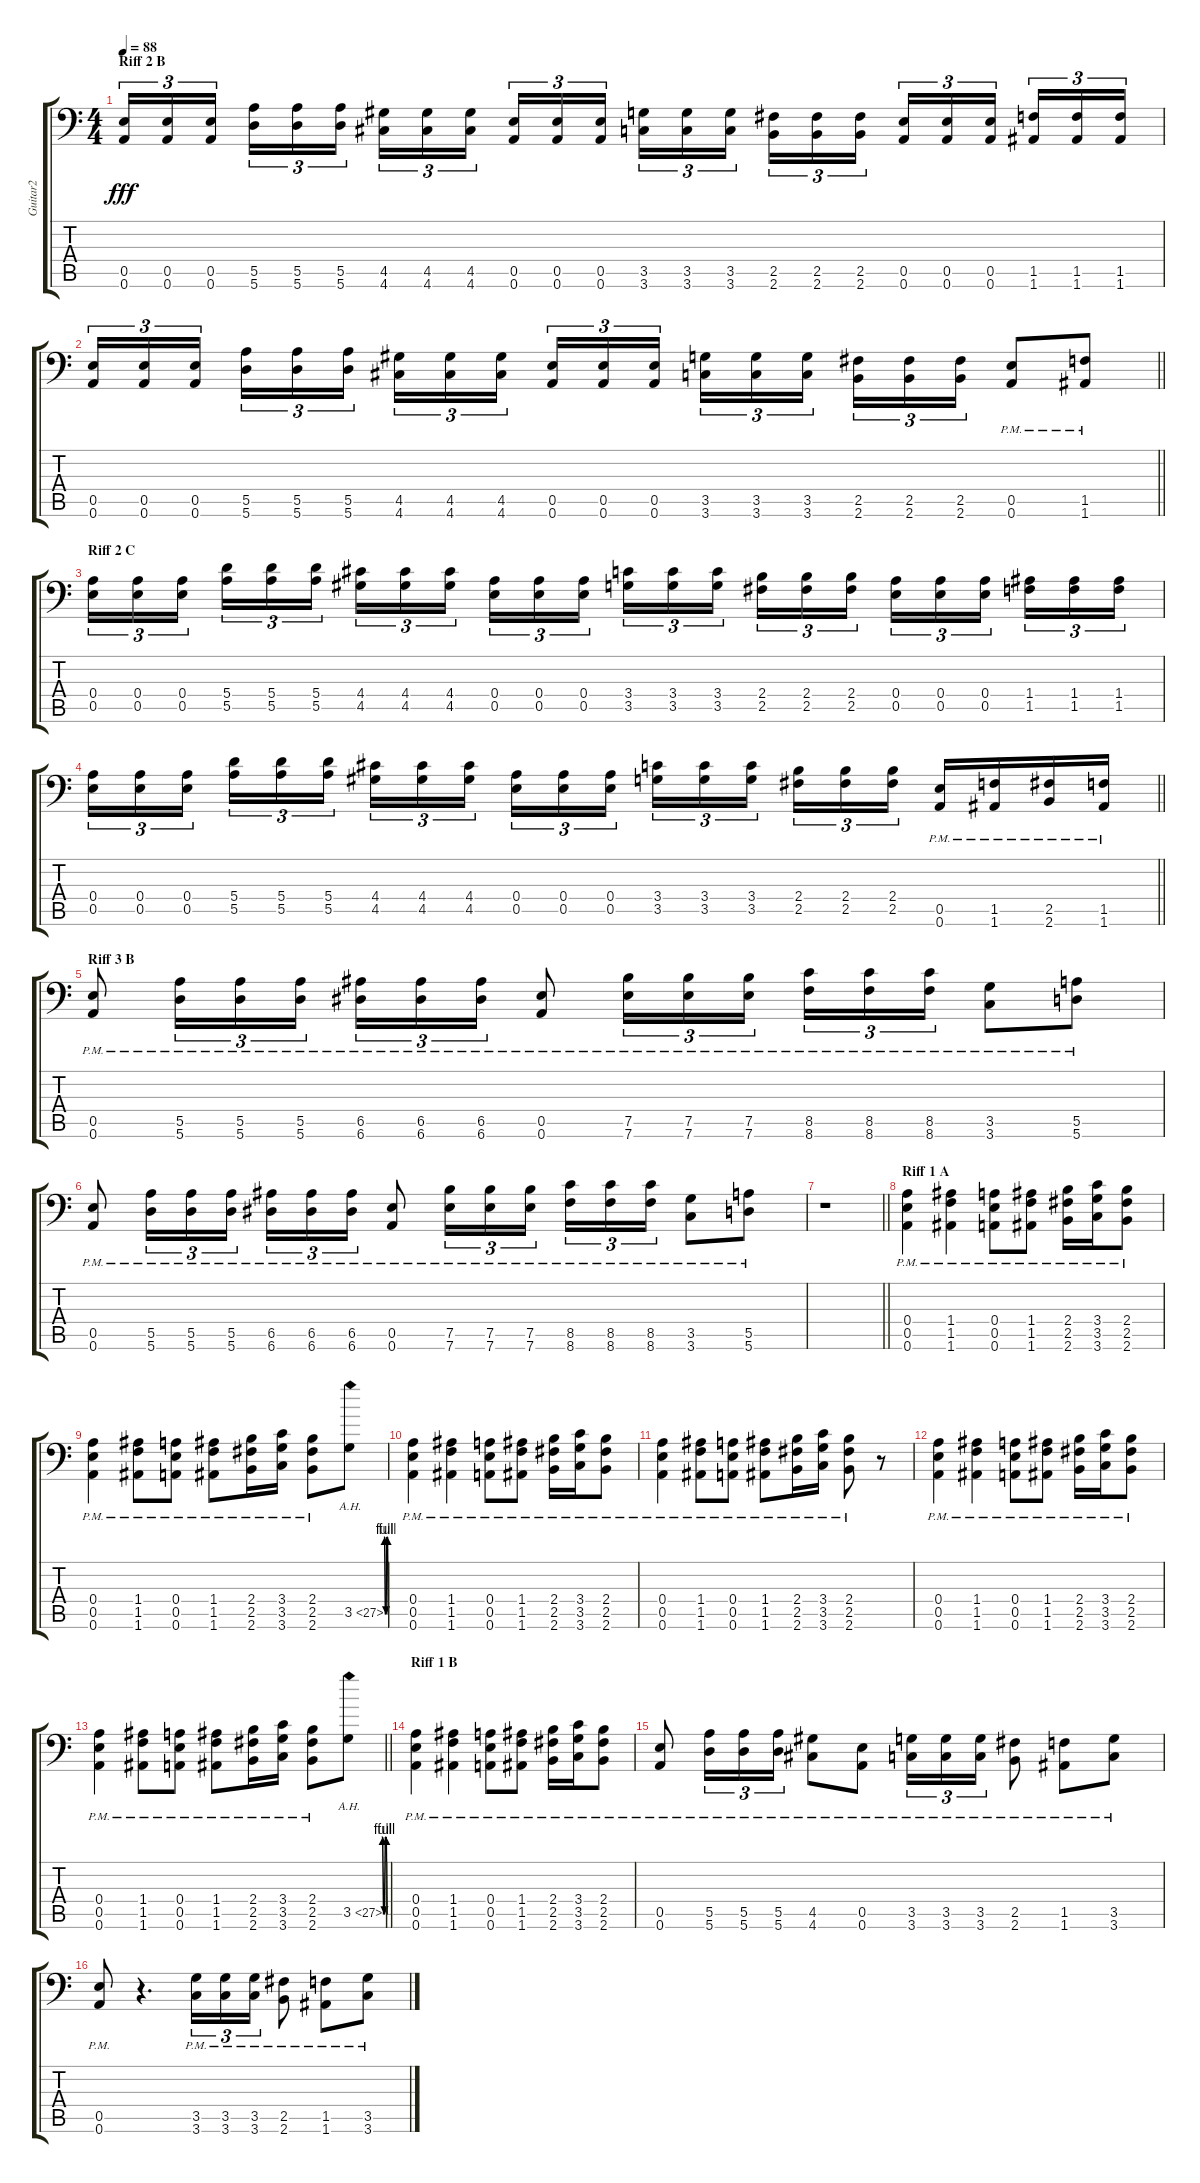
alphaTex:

\track ("Guitar2" "Guitar2") {instrument distortionguitar}
\staff {score tabs}
\tuning (B3 G3 D3 A2 E2 A1) {hide}
\ts (4 4)
\section ("" "Riff 2 B")
\tempo 88
\clef f4
\ks c
(0.5 0.6).16{tu (3 2) dy fff} (0.5 0.6).16{tu (3 2)} (0.5 0.6).16{tu (3 2) beam splitsecondary} (5.5 5.6).16{tu (3 2)} (5.5 5.6).16{tu (3 2)} (5.5 5.6).16{tu (3 2)} (4.5 4.6).16{tu (3 2)} (4.5 4.6).16{tu (3 2)} (4.5 4.6).16{tu (3 2) beam splitsecondary} (0.5 0.6).16{tu (3 2)} (0.5 0.6).16{tu (3 2)} (0.5 0.6).16{tu (3 2)} (3.5 3.6).16{tu (3 2)} (3.5 3.6).16{tu (3 2)} (3.5 3.6).16{tu (3 2) beam splitsecondary} (2.5 2.6).16{tu (3 2)} (2.5 2.6).16{tu (3 2)} (2.5 2.6).16{tu (3 2)} (0.5 0.6).16{tu (3 2)} (0.5 0.6).16{tu (3 2)} (0.5 0.6).16{tu (3 2) beam splitsecondary} (1.5 1.6).16{tu (3 2)} (1.5 1.6).16{tu (3 2)} (1.5 1.6).16{tu (3 2)} |
\barLineRight lightlight
(0.5 0.6).16{tu (3 2)} (0.5 0.6).16{tu (3 2)} (0.5 0.6).16{tu (3 2) beam splitsecondary} (5.5 5.6).16{tu (3 2)} (5.5 5.6).16{tu (3 2)} (5.5 5.6).16{tu (3 2)} (4.5 4.6).16{tu (3 2)} (4.5 4.6).16{tu (3 2)} (4.5 4.6).16{tu (3 2) beam splitsecondary} (0.5 0.6).16{tu (3 2)} (0.5 0.6).16{tu (3 2)} (0.5 0.6).16{tu (3 2)} (3.5 3.6).16{tu (3 2)} (3.5 3.6).16{tu (3 2)} (3.5 3.6).16{tu (3 2) beam splitsecondary} (2.5 2.6).16{tu (3 2)} (2.5 2.6).16{tu (3 2)} (2.5 2.6).16{tu (3 2)} (0.5{pm} 0.6{pm}).8 (1.5{pm} 1.6{pm}).8 |
\section ("" "Riff 2 C")
(0.4 0.5).16{tu (3 2)} (0.4 0.5).16{tu (3 2)} (0.4 0.5).16{tu (3 2) beam splitsecondary} (5.4 5.5).16{tu (3 2)} (5.4 5.5).16{tu (3 2)} (5.4 5.5).16{tu (3 2)} (4.4 4.5).16{tu (3 2)} (4.4 4.5).16{tu (3 2)} (4.4 4.5).16{tu (3 2) beam splitsecondary} (0.4 0.5).16{tu (3 2)} (0.4 0.5).16{tu (3 2)} (0.4 0.5).16{tu (3 2)} (3.4 3.5).16{tu (3 2)} (3.4 3.5).16{tu (3 2)} (3.4 3.5).16{tu (3 2) beam splitsecondary} (2.4 2.5).16{tu (3 2)} (2.4 2.5).16{tu (3 2)} (2.4 2.5).16{tu (3 2)} (0.4 0.5).16{tu (3 2)} (0.4 0.5).16{tu (3 2)} (0.4 0.5).16{tu (3 2) beam splitsecondary} (1.4 1.5).16{tu (3 2)} (1.4 1.5).16{tu (3 2)} (1.4 1.5).16{tu (3 2)} |
\barLineRight lightlight
(0.4 0.5).16{tu (3 2)} (0.4 0.5).16{tu (3 2)} (0.4 0.5).16{tu (3 2) beam splitsecondary} (5.4 5.5).16{tu (3 2)} (5.4 5.5).16{tu (3 2)} (5.4 5.5).16{tu (3 2)} (4.4 4.5).16{tu (3 2)} (4.4 4.5).16{tu (3 2)} (4.4 4.5).16{tu (3 2) beam splitsecondary} (0.4 0.5).16{tu (3 2)} (0.4 0.5).16{tu (3 2)} (0.4 0.5).16{tu (3 2)} (3.4 3.5).16{tu (3 2)} (3.4 3.5).16{tu (3 2)} (3.4 3.5).16{tu (3 2) beam splitsecondary} (2.4 2.5).16{tu (3 2)} (2.4 2.5).16{tu (3 2)} (2.4 2.5).16{tu (3 2)} (0.5{pm} 0.6{pm}).16 (1.5{pm} 1.6{pm}).16 (2.5{pm} 2.6{pm}).16 (1.5{pm} 1.6{pm}).16 |
\section ("" "Riff 3 B")
(0.5{pm} 0.6{pm}).8 (5.5{pm} 5.6{pm}).16{tu (3 2)} (5.5{pm} 5.6{pm}).16{tu (3 2)} (5.5{pm} 5.6{pm}).16{tu (3 2)} (6.5{pm} 6.6{pm}).16{tu (3 2)} (6.5{pm} 6.6{pm}).16{tu (3 2)} (6.5{pm} 6.6{pm}).16{tu (3 2)} (0.5{pm} 0.6{pm}).8 (7.5{pm} 7.6{pm}).16{tu (3 2)} (7.5{pm} 7.6{pm}).16{tu (3 2)} (7.5{pm} 7.6{pm}).16{tu (3 2) beam splitsecondary} (8.5{pm} 8.6{pm}).16{tu (3 2)} (8.5{pm} 8.6{pm}).16{tu (3 2)} (8.5{pm} 8.6{pm}).16{tu (3 2)} (3.5{pm} 3.6{pm}).8 (5.5{pm} 5.6{pm}).8 |
(0.5{pm} 0.6{pm}).8 (5.5{pm} 5.6{pm}).16{tu (3 2)} (5.5{pm} 5.6{pm}).16{tu (3 2)} (5.5{pm} 5.6{pm}).16{tu (3 2)} (6.5{pm} 6.6{pm}).16{tu (3 2)} (6.5{pm} 6.6{pm}).16{tu (3 2)} (6.5{pm} 6.6{pm}).16{tu (3 2)} (0.5{pm} 0.6{pm}).8 (7.5{pm} 7.6{pm}).16{tu (3 2)} (7.5{pm} 7.6{pm}).16{tu (3 2)} (7.5{pm} 7.6{pm}).16{tu (3 2) beam splitsecondary} (8.5{pm} 8.6{pm}).16{tu (3 2)} (8.5{pm} 8.6{pm}).16{tu (3 2)} (8.5{pm} 8.6{pm}).16{tu (3 2)} (3.5{pm} 3.6{pm}).8 (5.5{pm} 5.6{pm}).8 |
\barLineRight lightlight
r.1 |
\section ("" "Riff 1 A")
(0.4{pm} 0.5{pm} 0.6{pm}).4 (1.4{pm} 1.5{pm} 1.6{pm}).4 (0.4{pm} 0.5{pm} 0.6{pm}).8 (1.4{pm} 1.5{pm} 1.6{pm}).8 (2.4{pm} 2.5{pm} 2.6{pm}).16 (3.4{pm} 3.5{pm} 3.6{pm}).16 (2.4{pm} 2.5{pm} 2.6{pm}).8 |
(0.4{pm} 0.5{pm} 0.6{pm}).4 (1.4{pm} 1.5{pm} 1.6{pm}).8 (0.4{pm} 0.5{pm} 0.6{pm}).8 (1.4{pm} 1.5{pm} 1.6{pm}).8 (2.4{pm} 2.5{pm} 2.6{pm}).16 (3.4{pm} 3.5{pm} 3.6{pm}).16 (2.4{pm} 2.5{pm} 2.6{pm}).8 3.5{be (custom 0 0 10 4 20 4 30 0 40 0 50 4 60 4) ah 24}.8 |
(0.4{pm} 0.5{pm} 0.6{pm}).4 (1.4{pm} 1.5{pm} 1.6{pm}).4 (0.4{pm} 0.5{pm} 0.6{pm}).8 (1.4{pm} 1.5{pm} 1.6{pm}).8 (2.4{pm} 2.5{pm} 2.6{pm}).16 (3.4{pm} 3.5{pm} 3.6{pm}).16 (2.4{pm} 2.5{pm} 2.6{pm}).8 |
(0.4{pm} 0.5{pm} 0.6{pm}).4 (1.4{pm} 1.5{pm} 1.6{pm}).8 (0.4{pm} 0.5{pm} 0.6{pm}).8 (1.4{pm} 1.5{pm} 1.6{pm}).8 (2.4{pm} 2.5{pm} 2.6{pm}).16 (3.4{pm} 3.5{pm} 3.6{pm}).16 (2.4{pm} 2.5{pm} 2.6{pm}).8 r.8 |
(0.4{pm} 0.5{pm} 0.6{pm}).4 (1.4{pm} 1.5{pm} 1.6{pm}).4 (0.4{pm} 0.5{pm} 0.6{pm}).8 (1.4{pm} 1.5{pm} 1.6{pm}).8 (2.4{pm} 2.5{pm} 2.6{pm}).16 (3.4{pm} 3.5{pm} 3.6{pm}).16 (2.4{pm} 2.5{pm} 2.6{pm}).8 |
\barLineRight lightlight
(0.4{pm} 0.5{pm} 0.6{pm}).4 (1.4{pm} 1.5{pm} 1.6{pm}).8 (0.4{pm} 0.5{pm} 0.6{pm}).8 (1.4{pm} 1.5{pm} 1.6{pm}).8 (2.4{pm} 2.5{pm} 2.6{pm}).16 (3.4{pm} 3.5{pm} 3.6{pm}).16 (2.4{pm} 2.5{pm} 2.6{pm}).8 3.5{be (custom 0 0 10 4 20 4 30 0 40 0 50 4 60 4) ah 24}.8 |
\section ("" "Riff 1 B")
(0.4{pm} 0.5{pm} 0.6{pm}).4 (1.4{pm} 1.5{pm} 1.6{pm}).4 (0.4{pm} 0.5{pm} 0.6{pm}).8 (1.4{pm} 1.5{pm} 1.6{pm}).8 (2.4{pm} 2.5{pm} 2.6{pm}).16 (3.4{pm} 3.5{pm} 3.6{pm}).16 (2.4{pm} 2.5{pm} 2.6{pm}).8 |
(0.5{pm} 0.6{pm}).8 (5.5{pm} 5.6{pm}).16{tu (3 2)} (5.5{pm} 5.6{pm}).16{tu (3 2)} (5.5{pm} 5.6{pm}).16{tu (3 2)} (4.5{pm} 4.6{pm}).8 (0.5{pm} 0.6{pm}).8 (3.5{pm} 3.6{pm}).16{tu (3 2)} (3.5{pm} 3.6{pm}).16{tu (3 2)} (3.5{pm} 3.6{pm}).16{tu (3 2)} (2.5{pm} 2.6{pm}).8 (1.5{pm} 1.6{pm}).8 (3.5{pm} 3.6{pm}).8 |
(0.5{pm} 0.6{pm}).8 r.4{d} (3.5{pm} 3.6{pm}).16{tu (3 2)} (3.5{pm} 3.6{pm}).16{tu (3 2)} (3.5{pm} 3.6{pm}).16{tu (3 2)} (2.5{pm} 2.6{pm}).8 (1.5{pm} 1.6{pm}).8 (3.5{pm} 3.6{pm}).8
